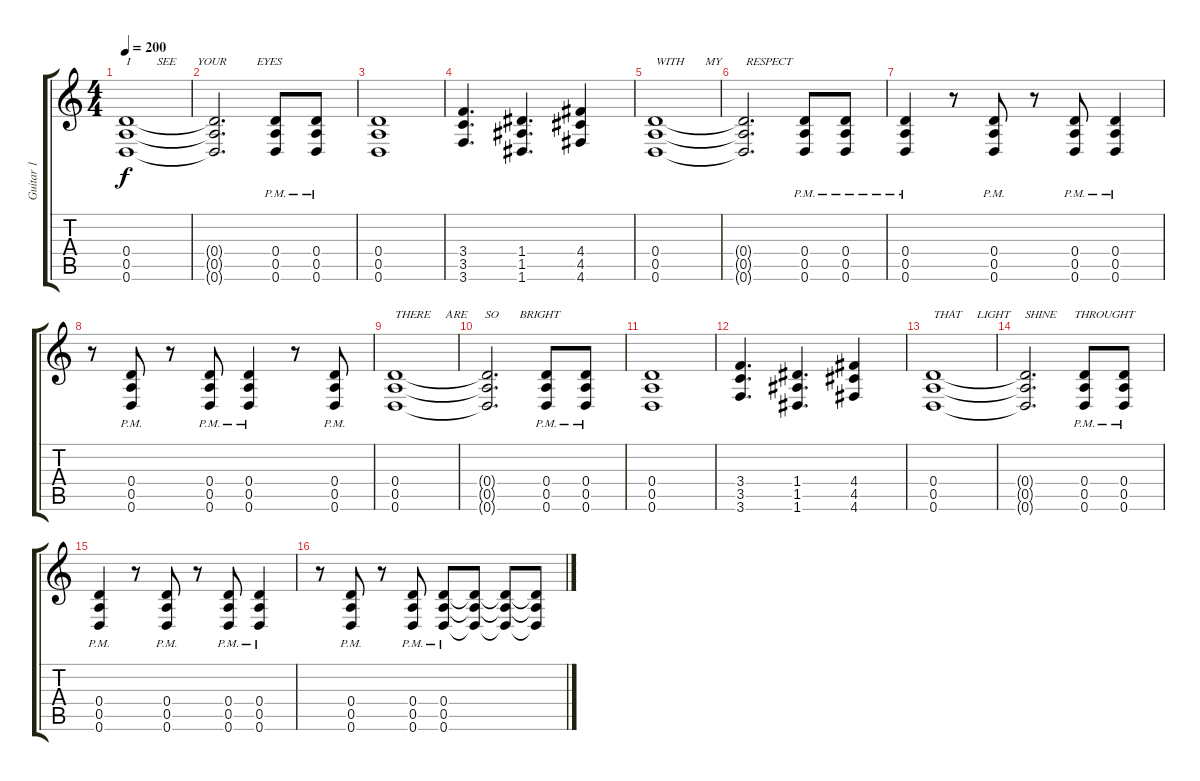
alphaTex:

\track ("Guitar 1" "Guitar 1") {instrument distortionguitar}
\staff {score tabs}
\tuning (E4 B3 G3 D3 A2 D2) {hide}
\ts (4 4)
\tempo 200
\clef g2
\ks c
(0.4 0.5 0.6).1{txt "I         SEE       YOUR          EYES" dy f} |
(0.4{t} 0.5{t} 0.6{t}).2{d} (0.4{pm} 0.5{pm} 0.6{pm}).8 (0.4{pm} 0.5{pm} 0.6{pm}).8 |
(0.4 0.5 0.6).1 |
(3.4 3.5 3.6).4{d} (1.4 1.5 1.6).4{d} (4.4 4.5 4.6).4 |
(0.4 0.5 0.6).1{txt "WITH       MY        RESPECT"} |
(0.4{t} 0.5{t} 0.6{t}).2{d} (0.4{pm} 0.5{pm} 0.6{pm}).8 (0.4{pm} 0.5{pm} 0.6{pm}).8 |
(0.4{pm} 0.5{pm} 0.6{pm}).4 r.8 (0.4{pm} 0.5{pm} 0.6{pm}).8 r.8 (0.4{pm} 0.5{pm} 0.6{pm}).8 (0.4{pm} 0.5{pm} 0.6{pm}).4 |
r.8 (0.4{pm} 0.5{pm} 0.6{pm}).8 r.8 (0.4{pm} 0.5{pm} 0.6{pm}).8 (0.4{pm} 0.5{pm} 0.6{pm}).4 r.8 (0.4{pm} 0.5{pm} 0.6{pm}).8 |
(0.4 0.5 0.6).1{txt "THERE     ARE      SO       BRIGHT"} |
(0.4{t} 0.5{t} 0.6{t}).2{d} (0.4{pm} 0.5{pm} 0.6{pm}).8 (0.4{pm} 0.5{pm} 0.6{pm}).8 |
(0.4 0.5 0.6).1 |
(3.4 3.5 3.6).4{d} (1.4 1.5 1.6).4{d} (4.4 4.5 4.6).4 |
(0.4 0.5 0.6).1{txt "THAT     LIGHT"} |
(0.4{t} 0.5{t} 0.6{t}).2{d txt "SHINE      THROUGHT"} (0.4{pm} 0.5{pm} 0.6{pm}).8 (0.4{pm} 0.5{pm} 0.6{pm}).8 |
(0.4{pm} 0.5{pm} 0.6{pm}).4 r.8 (0.4{pm} 0.5{pm} 0.6{pm}).8 r.8 (0.4{pm} 0.5{pm} 0.6{pm}).8 (0.4{pm} 0.5{pm} 0.6{pm}).4 |
r.8 (0.4{pm} 0.5{pm} 0.6{pm}).8 r.8 (0.4{pm} 0.5{pm} 0.6{pm}).8 (0.4{pm} 0.5{pm} 0.6{pm}).8 (0.4{t} 0.5{t} 0.6{t}).8 (0.4{t} 0.5{t} 0.6{t}).8 (0.4{t} 0.5{t} 0.6{t}).8
